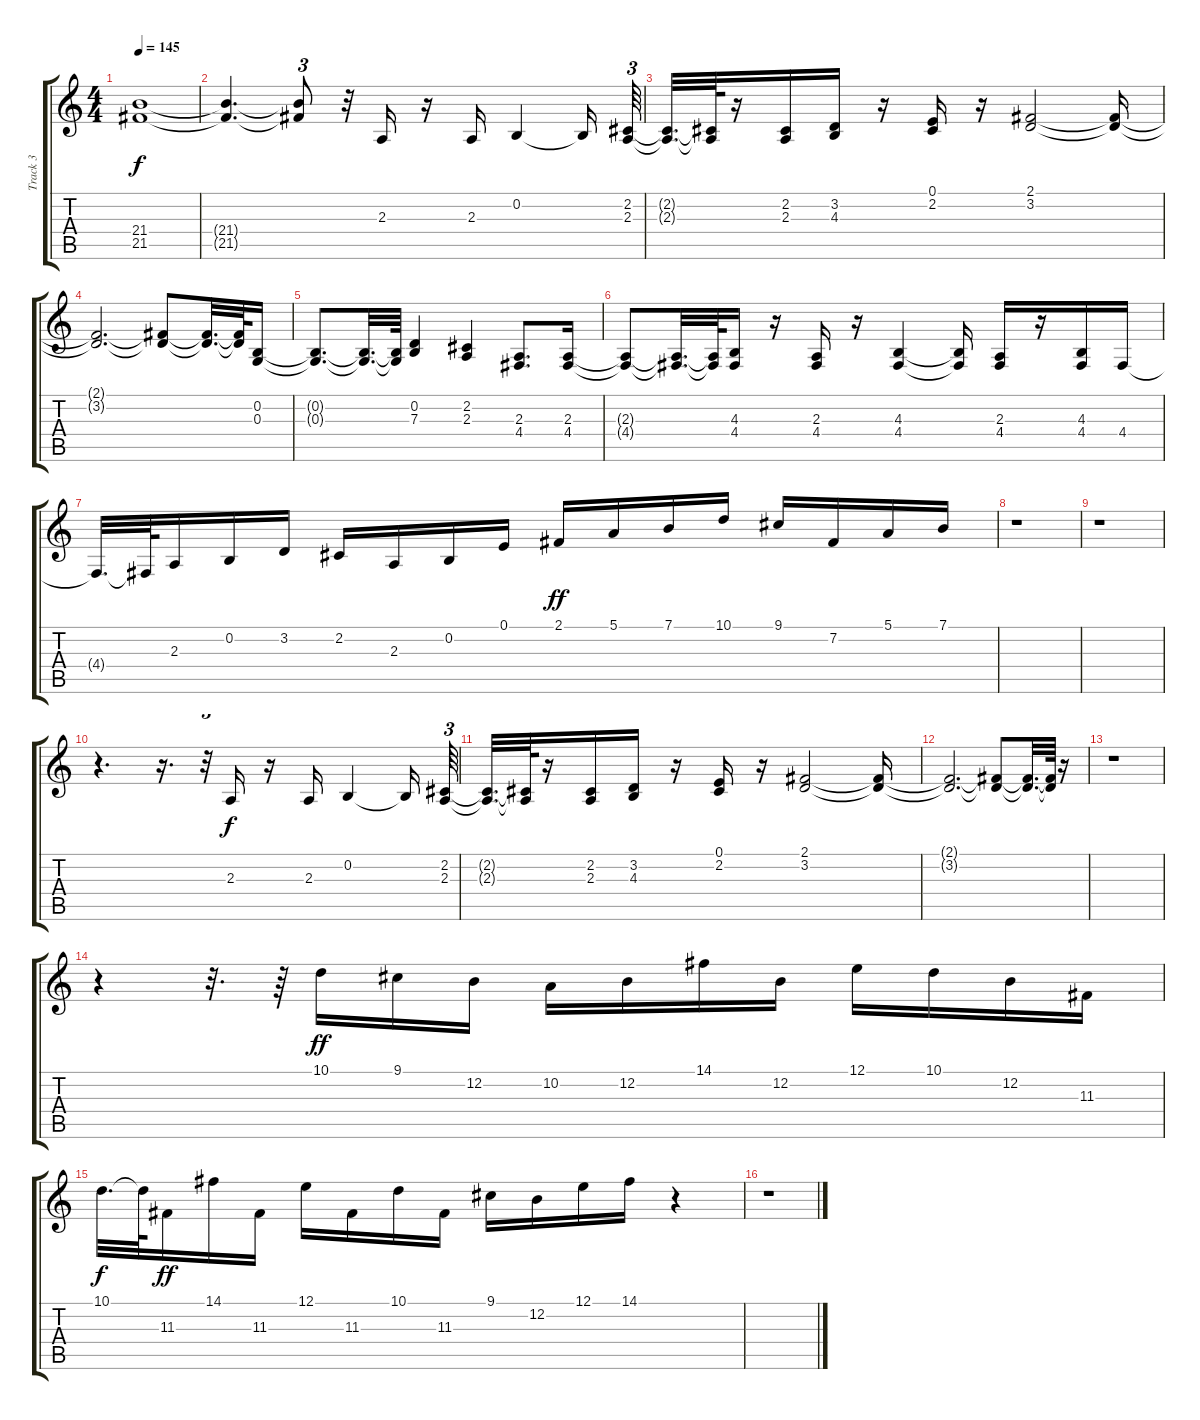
\track ("Track 3" "Track 3") {instrument lead1square}
\staff {score tabs}
\tuning (E4 B3 G3 D3 A2 E2) {hide}
\ts (4 4)
\tempo 145
\clef g2
\ks c
(21.4{t} 21.5{t}).1{dy f} |
(21.4{t} 21.5{t}).4{d} (21.4{t} 21.5{t}).8{tu (3 2)} r.32 2.3.16 r.16 2.3.16 0.2.4 0.2{t}.16 (2.2 2.3).64{tu (3 2)} |
(2.2{t} 2.3{t}).32{d} (2.2{t} 2.3{t}).64 r.16 (2.2 2.3).16 (3.2 4.3).16 r.16 (0.1 2.2).16 r.16 (2.1 3.2).2 (2.1{t} 3.2{t}).16 |
(2.1{t} 3.2{t}).2{d} (2.1{t} 3.2{t}).8 (2.1{t} 3.2{t}).32{d} (2.1{t} 3.2{t}).64 (0.2 0.3).16 |
(0.2{t} 0.3{t}).8{d} (0.2{t} 0.3{t}).32{d} (0.2{t} 0.3{t}).64 (0.2 7.3).4 (2.2 2.3).4 (2.3 4.4).8{d} (2.3 4.4).16 |
(2.3{t} 4.4{t}).8 (2.3{t} 4.4{t}).32{d} (2.3{t} 4.4{t}).64 (4.3 4.4).16 r.16 (2.3 4.4).16 r.16 (4.3 4.4).4 (4.3{t} 4.4{t}).16 (2.3 4.4).16 r.16 (4.3 4.4).16 4.4.16 |
4.4{t}.32{d} 4.4{t}.64 2.3.16 0.2.16 3.2.16 2.2.16 2.3.16 0.2.16 0.1.16 2.1.16{dy ff} 5.1.16 7.1.16 10.1.16 9.1.16 7.2.16 5.1.16 7.1.16 |
r.1 |
r.1 |
r.4{d} r.16{d} r.32{tu (3 2)} 2.3.16{dy f} r.16 2.3.16 0.2.4 0.2{t}.16 (2.2 2.3).64{tu (3 2)} |
(2.2{t} 2.3{t}).32{d} (2.2{t} 2.3{t}).64 r.16 (2.2 2.3).16 (3.2 4.3).16 r.16 (0.1 2.2).16 r.16 (2.1 3.2).2 (2.1{t} 3.2{t}).16 |
(2.1{t} 3.2{t}).2{d} (2.1{t} 3.2{t}).8 (2.1{t} 3.2{t}).32{d} (2.1{t} 3.2{t}).64 r.16 |
r.1 |
r.4 r.32{d} r.64 10.1.16{dy ff} 9.1.16 12.2.16 10.2.16 12.2.16 14.1.16 12.2.16 12.1.16 10.1.16 12.2.16 11.3.16 |
10.1.32{d dy f} 10.1{t}.64 11.3.16{dy ff} 14.1.16 11.3.16 12.1.16 11.3.16 10.1.16 11.3.16 9.1.16 12.2.16 12.1.16 14.1.16 r.4 |
r.1
